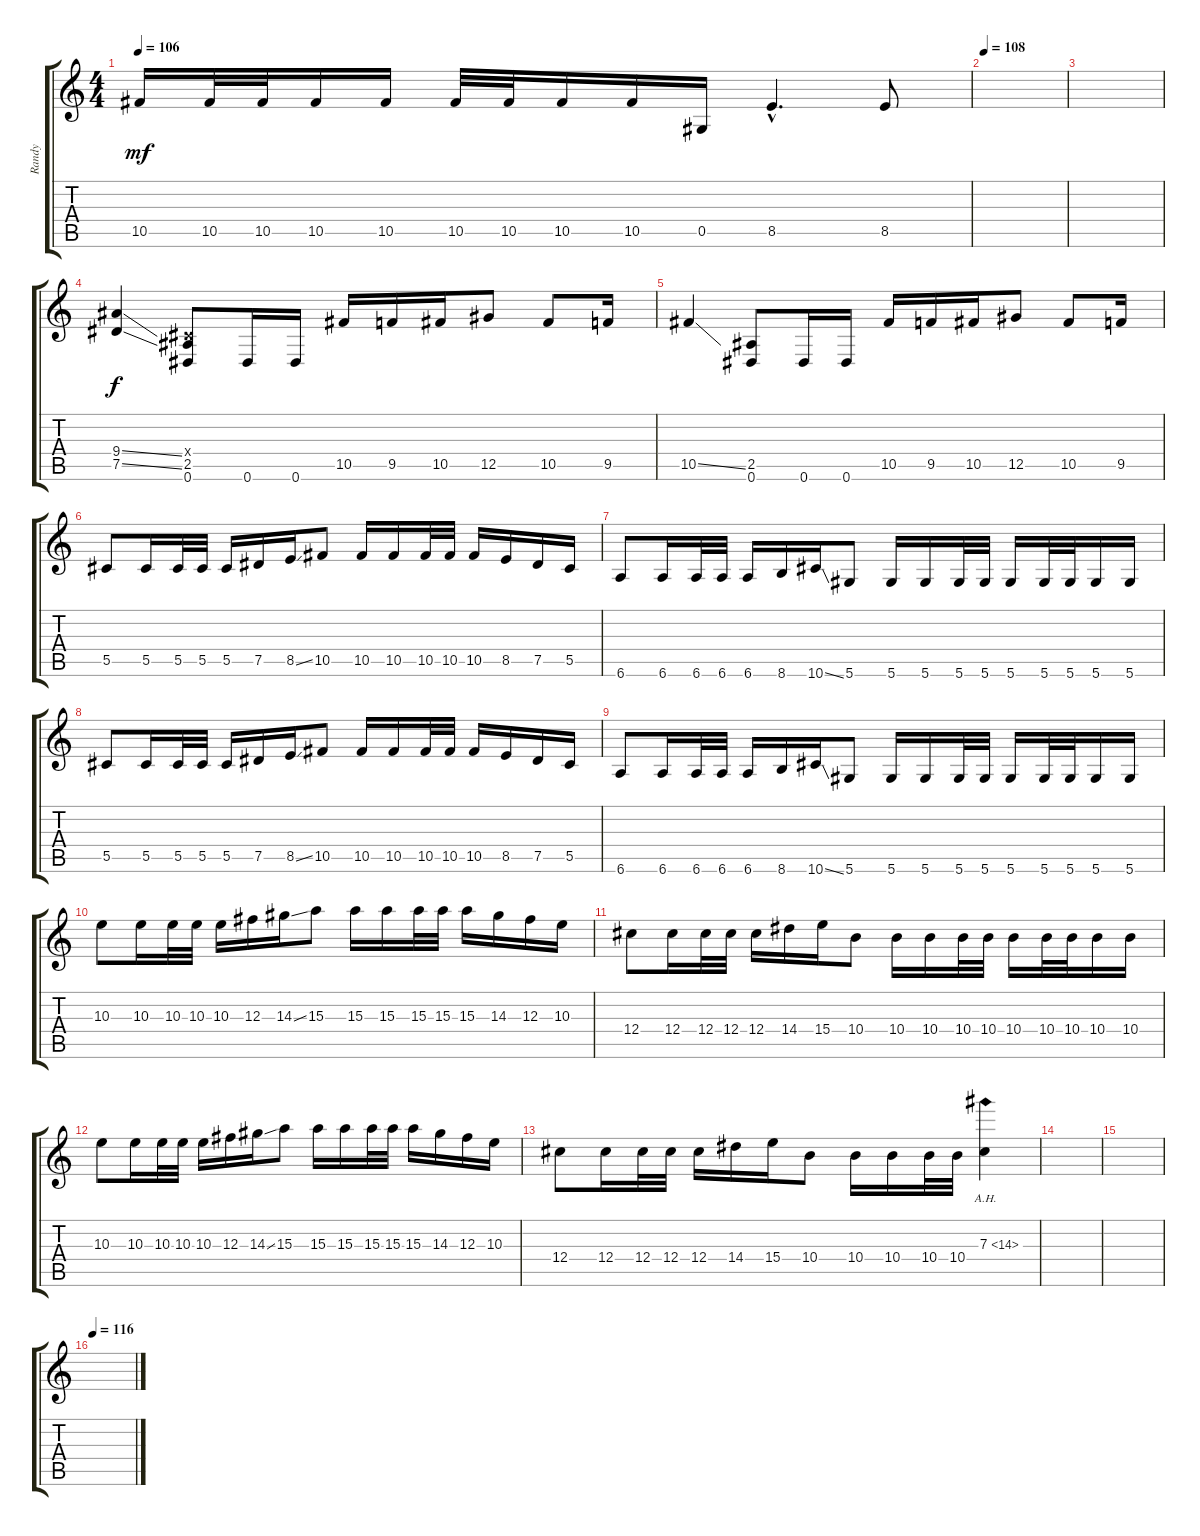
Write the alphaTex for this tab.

\track ("Randy" "Randy") {instrument distortionguitar}
\staff {score tabs}
\tuning (Eb4 Bb3 Gb3 Db3 Ab2 Eb2) {hide}
\ts (4 4)
\tempo 106
\clef g2
\ks c
10.5.16{dy mf} 10.5.32 10.5.32 10.5.16 10.5.16 10.5.32 10.5.32 10.5.16 10.5.16 0.5.16 8.5{hac}.4{d} 8.5.8 |
\tempo 108
|
|
(9.4{ss} 7.5{ss}).4{dy f} (0.4{x} 2.5 0.6).8 0.6.16 0.6.16 10.5.16 9.5.16 10.5.16 12.5.8 10.5.8 9.5.16 |
10.5{ss}.4 (2.5 0.6).8 0.6.16 0.6.16 10.5.16 9.5.16 10.5.16 12.5.8 10.5.8 9.5.16 |
5.5.8 5.5.16 5.5.32 5.5.32 5.5.16 7.5.16 8.5{ss}.16 10.5.8 10.5.16 10.5.16 10.5.32 10.5.32 10.5.16 8.5.16 7.5.16 5.5.16 |
6.6.8 6.6.16 6.6.32 6.6.32 6.6.16 8.6.16 10.6{ss}.16 5.6.8 5.6.16 5.6.16 5.6.32 5.6.32 5.6.16 5.6.32 5.6.32 5.6.16 5.6.16 |
5.5.8 5.5.16 5.5.32 5.5.32 5.5.16 7.5.16 8.5{ss}.16 10.5.8 10.5.16 10.5.16 10.5.32 10.5.32 10.5.16 8.5.16 7.5.16 5.5.16 |
6.6.8 6.6.16 6.6.32 6.6.32 6.6.16 8.6.16 10.6{ss}.16 5.6.8 5.6.16 5.6.16 5.6.32 5.6.32 5.6.16 5.6.32 5.6.32 5.6.16 5.6.16 |
10.3.8 10.3.16 10.3.32 10.3.32 10.3.16 12.3.16 14.3{ss}.16 15.3.8 15.3.16 15.3.16 15.3.32 15.3.32 15.3.16 14.3.16 12.3.16 10.3.16 |
12.4.8 12.4.16 12.4.32 12.4.32 12.4.16 14.4.16 15.4.16 10.4.8 10.4.16 10.4.16 10.4.32 10.4.32 10.4.16 10.4.32 10.4.32 10.4.16 10.4.16 |
10.3.8 10.3.16 10.3.32 10.3.32 10.3.16 12.3.16 14.3{ss}.16 15.3.8 15.3.16 15.3.16 15.3.32 15.3.32 15.3.16 14.3.16 12.3.16 10.3.16 |
12.4.8 12.4.16 12.4.32 12.4.32 12.4.16 14.4.16 15.4.16 10.4.8 10.4.16 10.4.16 10.4.32 10.4.32 7.3{ah 7}.4 |
|
|
\tempo 116
